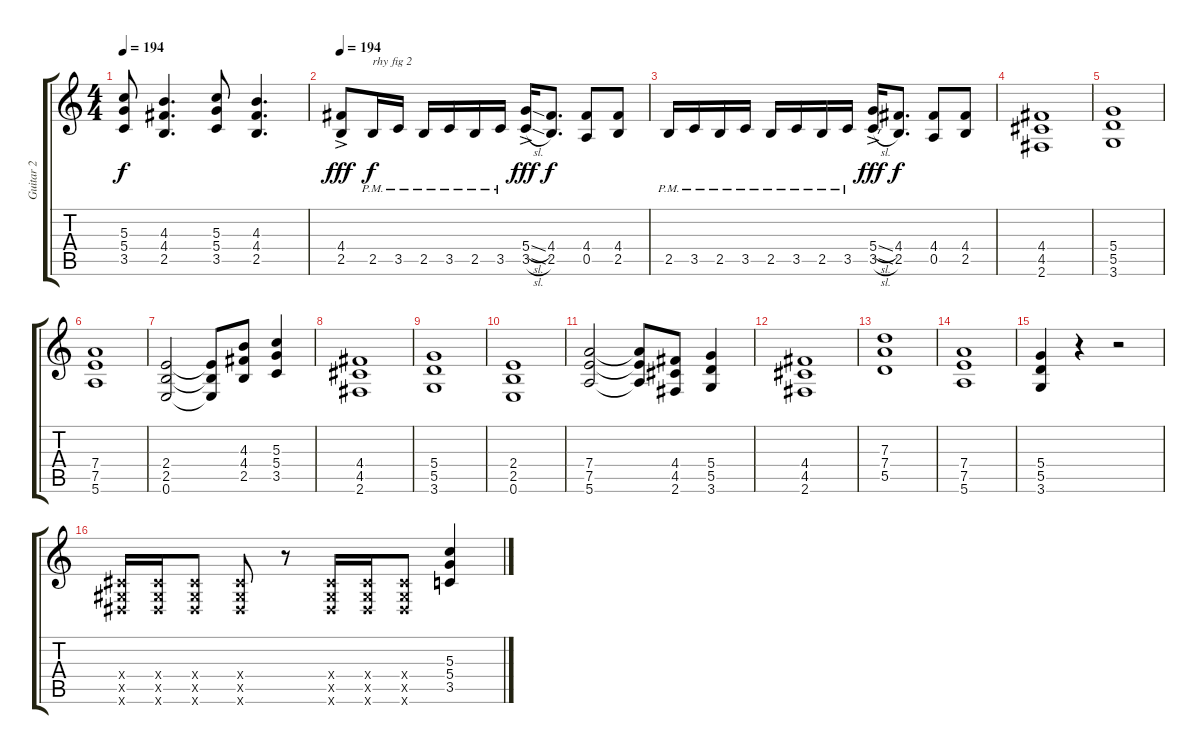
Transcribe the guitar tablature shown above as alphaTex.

\track ("Guitar 2" "Guitar 2") {instrument distortionguitar}
\staff {score tabs}
\tuning (E4 B3 G3 D3 A2 E2) {hide}
\ts (4 4)
\tempo 194
\clef g2
\ks c
(5.3 5.4 3.5).8{dy f} (4.3 4.4 2.5).4{d} (5.3 5.4 3.5).8 (4.3 4.4 2.5).4{d} |
\tempo 194
(4.4{ac} 2.5{ac}).8{dy fff} 2.5{pm}.16{txt "rhy fig 2" dy f} 3.5{pm}.16 2.5{pm}.16 3.5{pm}.16 2.5{pm}.16 3.5{pm}.16 (5.4{sl ac} 3.5{sl ac}).16{dy fff} (4.4 2.5).8{d dy f} (4.4 0.5).8 (4.4 2.5).8 |
2.5{pm}.16 3.5{pm}.16 2.5{pm}.16 3.5{pm}.16 2.5{pm}.16 3.5{pm}.16 2.5{pm}.16 3.5{pm}.16 (5.4{sl ac} 3.5{sl ac}).16{dy fff} (4.4 2.5).8{d dy f} (4.4 0.5).8 (4.4 2.5).8 |
(4.4 4.5 2.6).1 |
(5.4 5.5 3.6).1 |
(7.4 7.5 5.6).1 |
(2.4 2.5 0.6).2 (2.4{t} 2.5{t} 0.6{t}).8 (4.3 4.4 2.5).8 (5.3 5.4 3.5).4 |
(4.4 4.5 2.6).1 |
(5.4 5.5 3.6).1 |
(2.4 2.5 0.6).1 |
(7.4 7.5 5.6).2 (7.4{t} 7.5{t} 5.6{t}).8 (4.4 4.5 2.6).8 (5.4 5.5 3.6).4 |
(4.4 4.5 2.6).1 |
(7.3 7.4 5.5).1 |
(7.4 7.5 5.6).1 |
(5.4 5.5 3.6).4 r.4 r.2 |
(-1.4{x} -1.5{x} -1.6{x}).16 (-1.4{x} -1.5{x} -1.6{x}).16 (-1.4{x} -1.5{x} -1.6{x}).8 (-1.4{x} -1.5{x} -1.6{x}).8 r.8 (-1.4{x} -1.5{x} -1.6{x}).16 (-1.4{x} -1.5{x} -1.6{x}).16 (-1.4{x} -1.5{x} -1.6{x}).8 (5.3 5.4 3.5).4
